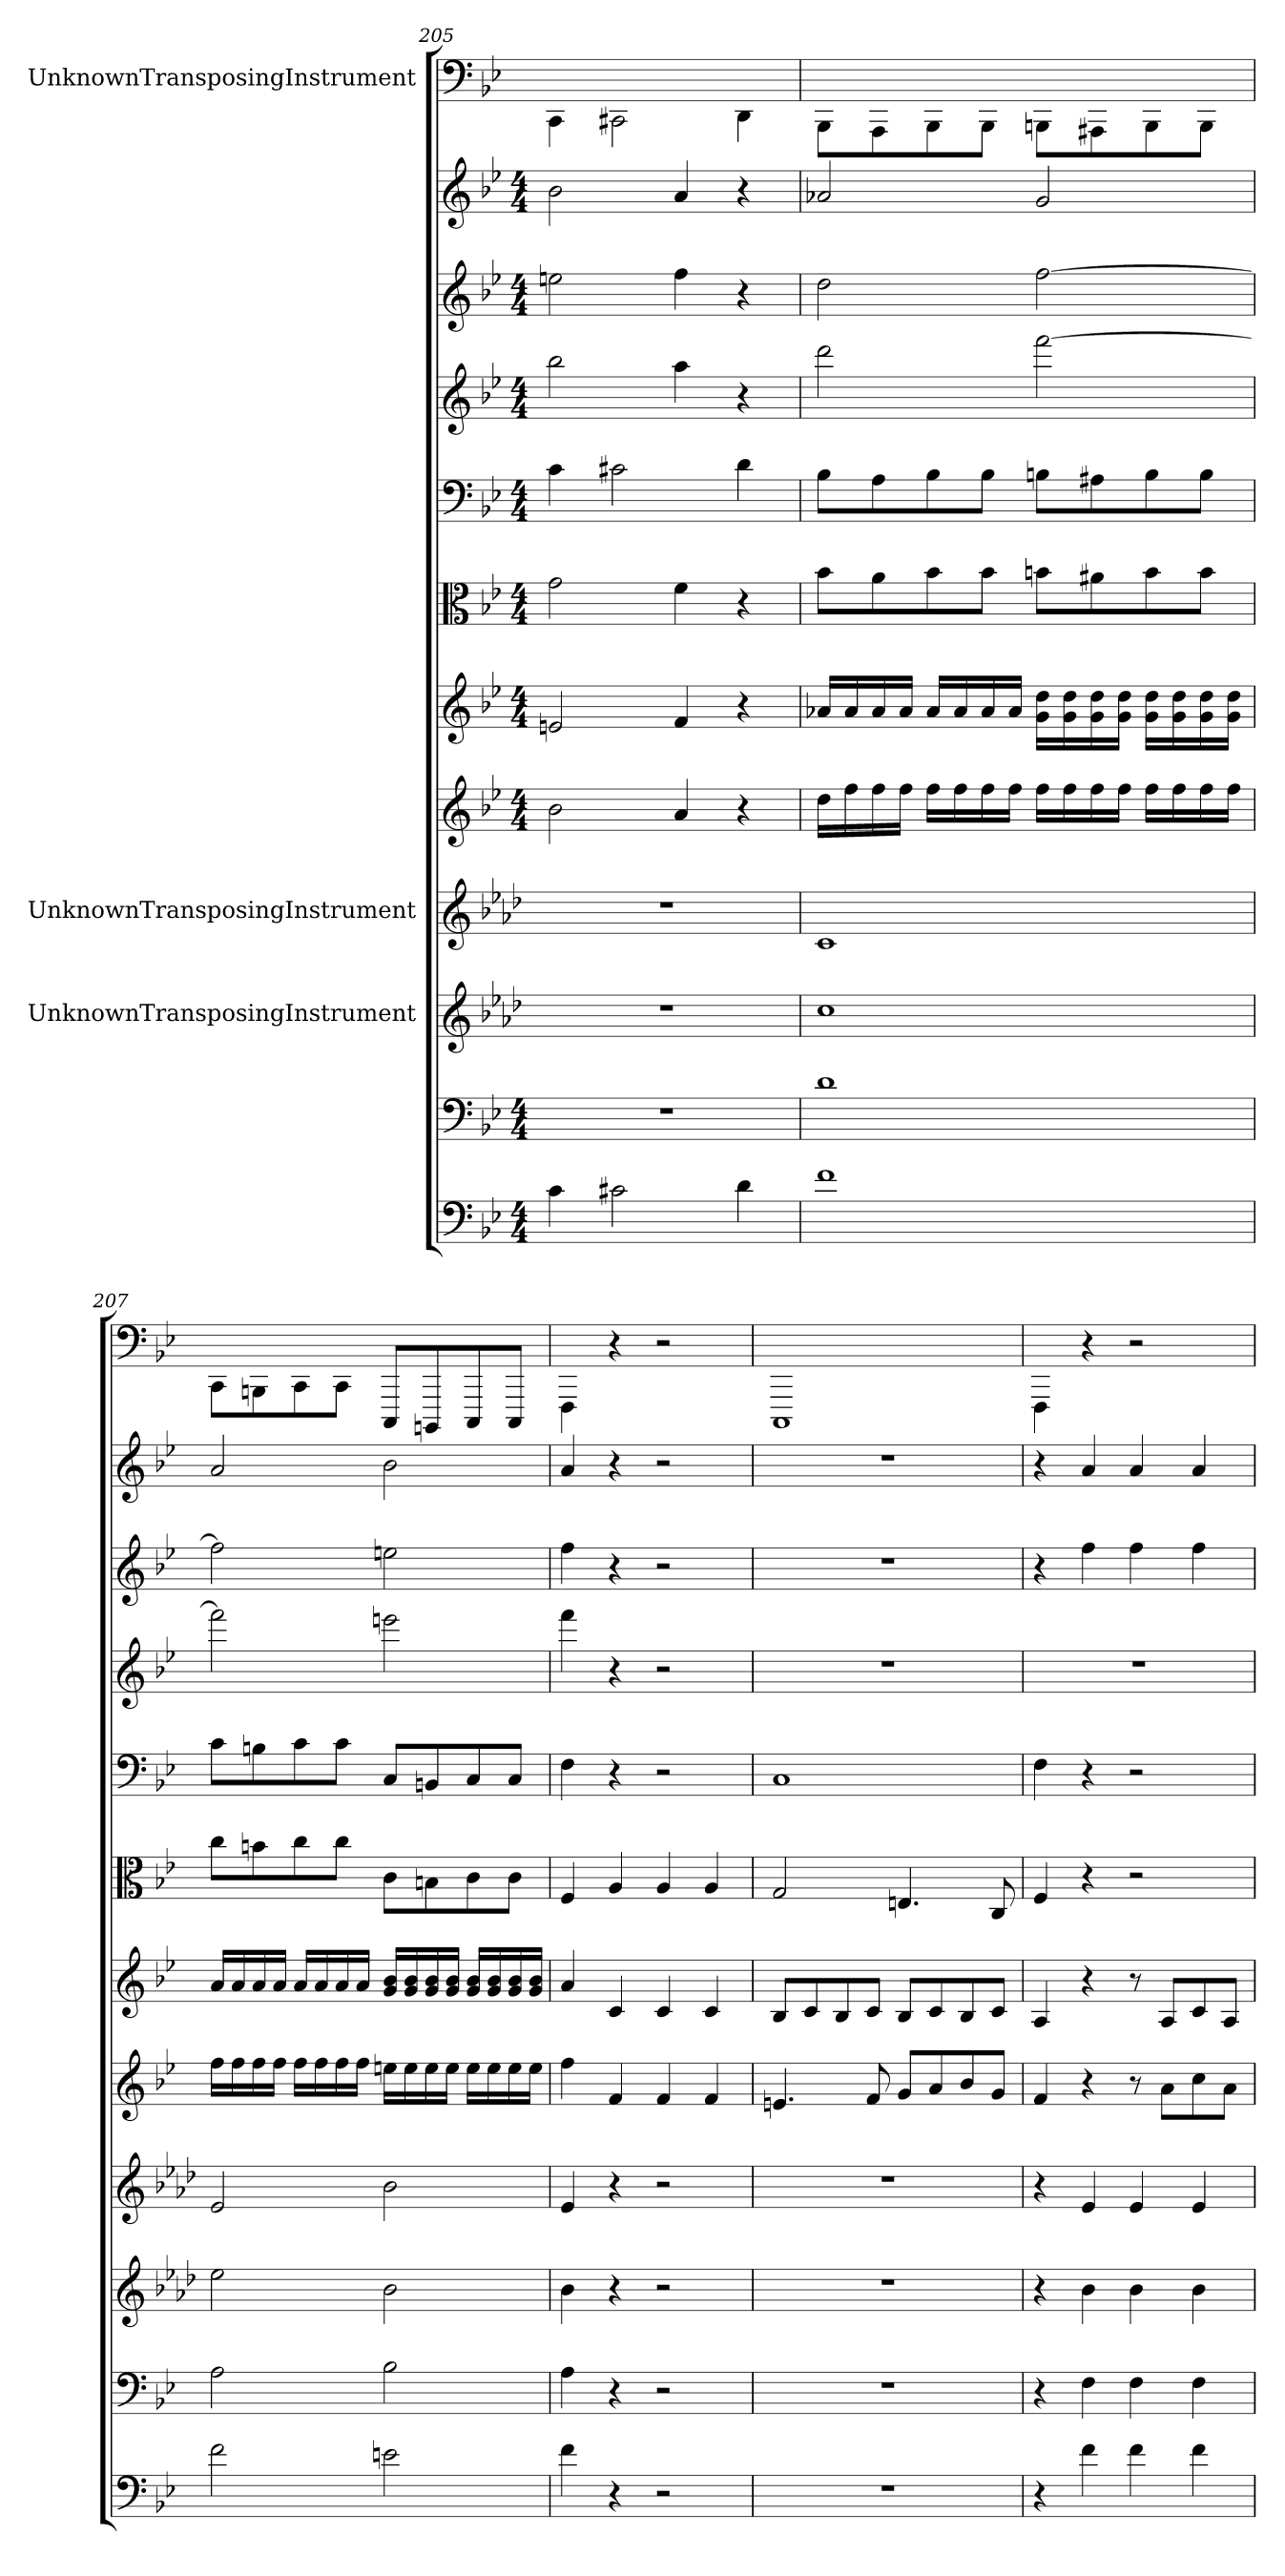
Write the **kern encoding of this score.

**kern	**kern	**kern	**kern	**kern	**kern	**kern	**kern	**kern	**kern	**kern	**kern
*part12	*part11	*part10	*part9	*part8	*part7	*part6	*part5	*part4	*part3	*part2	*part1
*staff12	*staff11	*staff10	*staff9	*staff8	*staff7	*staff6	*staff5	*staff4	*staff3	*staff2	*staff1
*	*	*I"UnknownTransposingInstrument	*I"UnknownTransposingInstrument	*	*	*	*	*	*	*	*I"UnknownTransposingInstrument
*clefF4	*clefF4	*clefG2	*clefG2	*clefG2	*clefG2	*clefC3	*clefF4	*clefG2	*clefG2	*clefG2	*clefF4
*	*	*ITrd-1c-2	*ITrd-1c-2	*	*	*	*	*	*	*	*ITrd-7c-12
*k[b-e-]	*k[b-e-]	*k[b-e-]	*k[b-e-]	*k[b-e-]	*k[b-e-]	*k[b-e-]	*k[b-e-]	*k[b-e-]	*k[b-e-]	*k[b-e-]	*k[b-e-]
*M4/4	*M4/4	*	*	*M4/4	*M4/4	*M4/4	*M4/4	*M4/4	*M4/4	*M4/4	*
=205	=205	=205	=205	=205	=205	=205	=205	=205	=205	=205	=205
4c\	1r	1r	1r	2b-\	2en/	2g\	4c\	2bb-\	2een\	2b-\	4C\
2c#X\	.	.	.	.	.	.	2c#X\	.	.	.	2C#X\
.	.	.	.	4a/	4f/	4f\	.	4aa\	4ff\	4a/	.
4d\	.	.	.	4r	4r	4r	4d\	4r	4r	4r	4D\
=206	=206	=206	=206	=206	=206	=206	=206	=206	=206	=206	=206
1f\	1d\	1dd\	1d/	16dd\LL	16a-X/LL	8b-\L	8B-\L	2ddd\	2dd\	2a-X/	8BB-\L
.	.	.	.	16ff\	16a-/	.	.	.	.	.	.
.	.	.	.	16ff\	16a-/	8a\	8A\	.	.	.	8AA\
.	.	.	.	16ff\JJ	16a-/JJ	.	.	.	.	.	.
.	.	.	.	16ff\LL	16a-/LL	8b-\	8B-\	.	.	.	8BB-\
.	.	.	.	16ff\	16a-/	.	.	.	.	.	.
.	.	.	.	16ff\	16a-/	8b-\J	8B-\J	.	.	.	8BB-\J
.	.	.	.	16ff\JJ	16a-/JJ	.	.	.	.	.	.
.	.	.	.	16ff\LL	16g\ 16dd\LL	8bn\L	8Bn\L	[2fff\	[2ff\	2g/	8BBn\L
.	.	.	.	16ff\	16g\ 16dd\	.	.	.	.	.	.
.	.	.	.	16ff\	16g\ 16dd\	8a#X\	8A#X\	.	.	.	8AA#X\
.	.	.	.	16ff\JJ	16g\ 16dd\JJ	.	.	.	.	.	.
.	.	.	.	16ff\LL	16g\ 16dd\LL	8b\	8B\	.	.	.	8BB\
.	.	.	.	16ff\	16g\ 16dd\	.	.	.	.	.	.
.	.	.	.	16ff\	16g\ 16dd\	8b\J	8B\J	.	.	.	8BB\J
.	.	.	.	16ff\JJ	16g\ 16dd\JJ	.	.	.	.	.	.
=207	=207	=207	=207	=207	=207	=207	=207	=207	=207	=207	=207
2f\	2A\	2ff\	2f/	16ff\LL	16a/LL	8cc\L	8c\L	2fff\]	2ff\]	2a/	8C\L
.	.	.	.	16ff\	16a/	.	.	.	.	.	.
.	.	.	.	16ff\	16a/	8bn\	8Bn\	.	.	.	8BBn\
.	.	.	.	16ff\JJ	16a/JJ	.	.	.	.	.	.
.	.	.	.	16ff\LL	16a/LL	8cc\	8c\	.	.	.	8C\
.	.	.	.	16ff\	16a/	.	.	.	.	.	.
.	.	.	.	16ff\	16a/	8cc\J	8c\J	.	.	.	8C\J
.	.	.	.	16ff\JJ	16a/JJ	.	.	.	.	.	.
2en\	2B-\	2cc\	2cc\	16een\LL	16g/ 16b-/LL	8c\L	8C/L	2eeen\	2een\	2b-\	8CC/L
.	.	.	.	16ee\	16g/ 16b-/	.	.	.	.	.	.
.	.	.	.	16ee\	16g/ 16b-/	8Bn\	8BBn/	.	.	.	8BBBn/
.	.	.	.	16ee\JJ	16g/ 16b-/JJ	.	.	.	.	.	.
.	.	.	.	16ee\LL	16g/ 16b-/LL	8c\	8C/	.	.	.	8CC/
.	.	.	.	16ee\	16g/ 16b-/	.	.	.	.	.	.
.	.	.	.	16ee\	16g/ 16b-/	8c\J	8C/J	.	.	.	8CC/J
.	.	.	.	16ee\JJ	16g/ 16b-/JJ	.	.	.	.	.	.
=208	=208	=208	=208	=208	=208	=208	=208	=208	=208	=208	=208
4f\	4A\	4cc\	4f/	4ff\	4a/	4F/	4F\	4fff\	4ff\	4a/	4FF\
4r	4r	4r	4r	4f/	4c/	4A/	4r	4r	4r	4r	4r
2r	2r	2r	2r	4f/	4c/	4A/	2r	2r	2r	2r	2r
.	.	.	.	4f/	4c/	4A/	.	.	.	.	.
=209	=209	=209	=209	=209	=209	=209	=209	=209	=209	=209	=209
1r	1r	1r	1r	4.en/	8B-/L	2G/	1C/	1r	1r	1r	1CC/
.	.	.	.	.	8c/	.	.	.	.	.	.
.	.	.	.	.	8B-/	.	.	.	.	.	.
.	.	.	.	8f/	8c/J	.	.	.	.	.	.
.	.	.	.	8g/L	8B-/L	4.En/	.	.	.	.	.
.	.	.	.	8a/	8c/	.	.	.	.	.	.
.	.	.	.	8b-/	8B-/	.	.	.	.	.	.
.	.	.	.	8g/J	8c/J	8C/	.	.	.	.	.
=210	=210	=210	=210	=210	=210	=210	=210	=210	=210	=210	=210
4r	4r	4r	4r	4f/	4A/	4F/	4F\	1r	4r	4r	4FF\
4f\	4F\	4cc\	4f/	4r	4r	4r	4r	.	4ff\	4a/	4r
4f\	4F\	4cc\	4f/	8r	8r	2r	2r	.	4ff\	4a/	2r
.	.	.	.	8a\L	8A/L	.	.	.	.	.	.
4f\	4F\	4cc\	4f/	8cc\	8c/	.	.	.	4ff\	4a/	.
.	.	.	.	8a\J	8A/J	.	.	.	.	.	.
=	=	=	=	=	=	=	=	=	=	=	=
*-	*-	*-	*-	*-	*-	*-	*-	*-	*-	*-	*-
